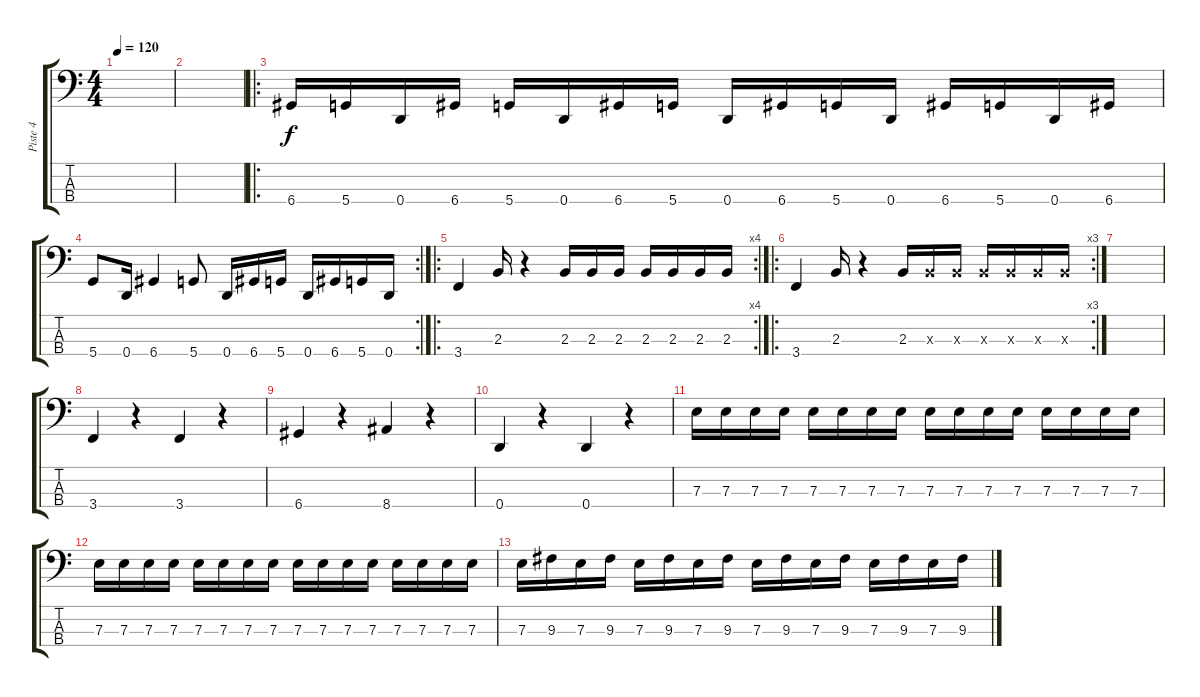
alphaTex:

\track ("Piste 4" "Piste 4") {instrument synthbass2}
\staff {score tabs}
\tuning (G2 D2 A1 D1) {hide}
\ts (4 4)
\tempo 120
\clef f4
\ks c
|
|
\ro
6.4.16 5.4.16 0.4.16 6.4.16 5.4.16 0.4.16 6.4.16 5.4.16 0.4.16 6.4.16 5.4.16 0.4.16 6.4.16 5.4.16 0.4.16 6.4.16 |
\rc 2
5.4.8 0.4.16 6.4.4 5.4.8 0.4.16 6.4.16 5.4.16 0.4.16 6.4.16 5.4.16 0.4.16 |
\ro
\rc 4
3.4.4 2.3.16 r.4 2.3.16 2.3.16 2.3.16 2.3.16 2.3.16 2.3.16 2.3.16 |
\ro
\rc 3
3.4.4 2.3.16 r.4 2.3.16 2.3{x}.16 2.3{x}.16 2.3{x}.16 2.3{x}.16 2.3{x}.16 2.3{x}.16 |
|
3.4.4 r.4 3.4.4 r.4 |
6.4.4 r.4 8.4.4 r.4 |
0.4.4 r.4 0.4.4 r.4 |
7.3.16 7.3.16 7.3.16 7.3.16 7.3.16 7.3.16 7.3.16 7.3.16 7.3.16 7.3.16 7.3.16 7.3.16 7.3.16 7.3.16 7.3.16 7.3.16 |
7.3.16 7.3.16 7.3.16 7.3.16 7.3.16 7.3.16 7.3.16 7.3.16 7.3.16 7.3.16 7.3.16 7.3.16 7.3.16 7.3.16 7.3.16 7.3.16 |
7.3.16 9.3.16 7.3.16 9.3.16 7.3.16 9.3.16 7.3.16 9.3.16 7.3.16 9.3.16 7.3.16 9.3.16 7.3.16 9.3.16 7.3.16 9.3.16
